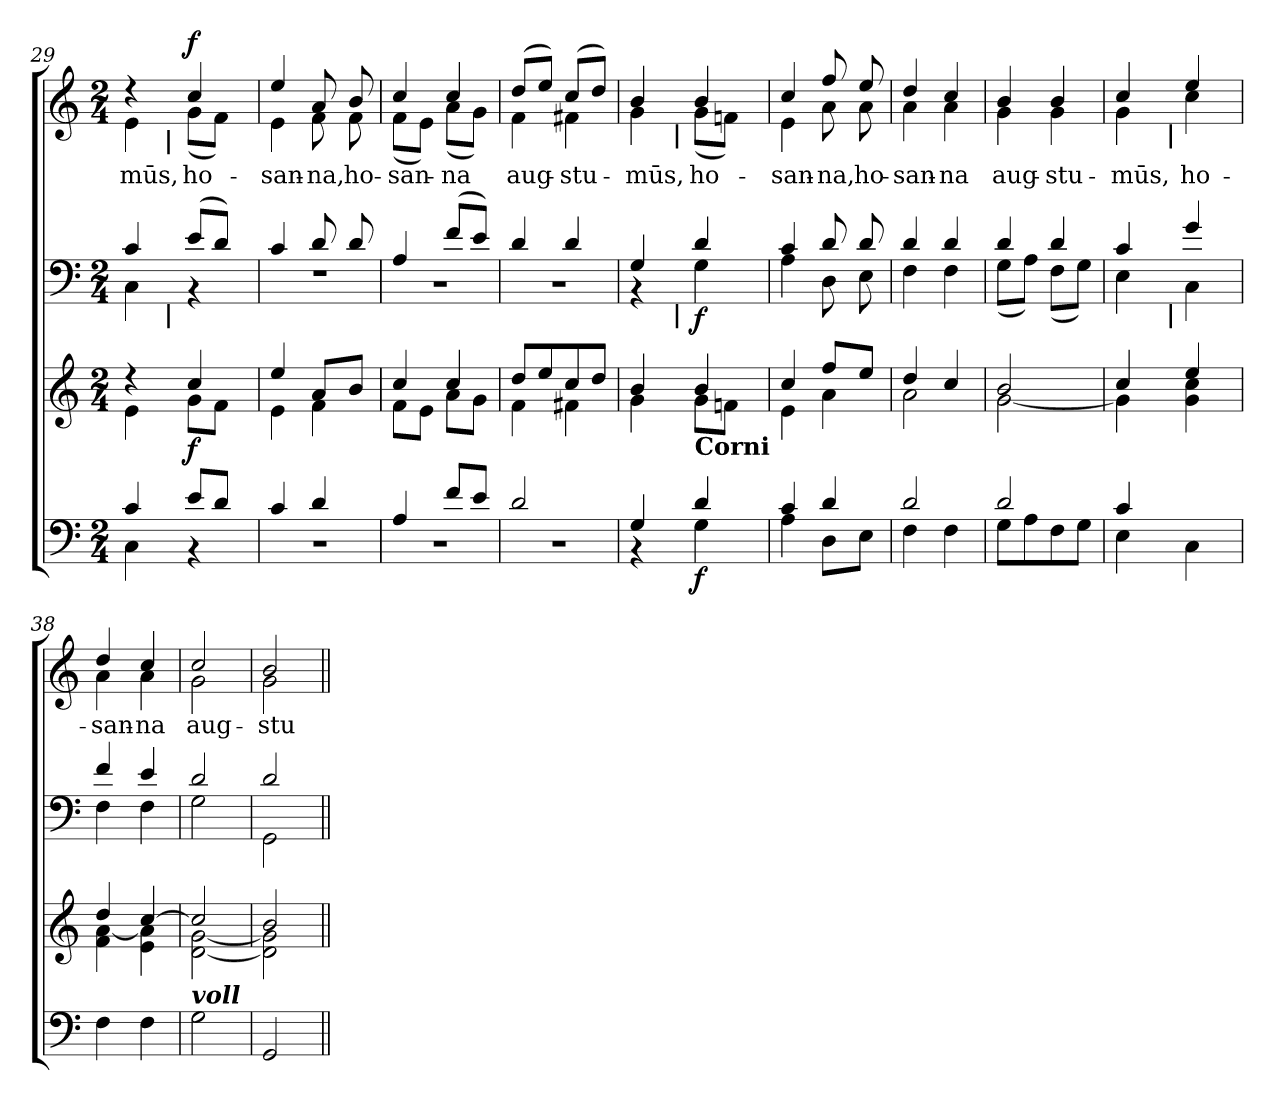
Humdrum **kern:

**kern	**dynam	**kern	**dynam	**kern	**dynam	**kern	**text	**dynam
*part4	*part4	*part3	*part3	*part2	*part2	*part1	*part1	*part1
*staff4	*staff4	*staff3	*staff3	*staff2	*staff2	*staff1	*staff1	*staff1
!!LO:LB:g=z
*clefF4	*	*clefG2	*	*clefF4	*	*clefG2	*	*
*k[]	*	*k[]	*	*k[]	*	*k[]	*	*
*C:	*	*C:	*	*C:	*	*C:	*	*
*M2/4	*	*M2/4	*	*M2/4	*	*M2/4	*	*
=29	=29	=29	=29	=29	=29	=29	=29	=29
*^	*	*^	*	*^	*	*	*	*
!	!	!	!	!	!	!	!	!	!	!LO:LY:b:color=#000000	!
*	*	*	*	*	*	*	*^	*	*^	*	*
*	*	*	*	*	*	*	*	*	*	*	*^	*	*
4ci/	4Ci\	.	4r	4ei\	.	4ci/	4Ci\	8ryy	.	4r	4ei\	8ryy	-mūs,	.
.	.	.	.	.	.	.	.	64ryy	.	.	.	64ryy	.	.
.	.	.	.	.	.	.	.	256..ryy	.	.	.	256..ryy	.	.
!	!	!	!	!	!	!	!	!	!	!	!	!LO:TX:b:B:t=|	!	!
!	!	!	!	!	!	!	!	!LO:TX:b:B:t=|	!	!	!	!	!	!
.	.	.	.	.	.	.	.	4ryy	.	.	.	4ryy	.	.
!	!	!	!	!	!	!	!	!	!	!	!	!	!LO:LY:b:color=#000000	!
8ei/L	4r	.	4cci/	8gi\L	f	(8ei/L	4r	.	.	4cci/	(8gi\L	.	ho-	f
8di/J	.	.	.	8fi\J	.	8di/J)	.	.	.	.	8fi\J)	.	.	.
.	.	.	.	.	.	.	.	16ryy	.	.	.	16ryy	.	.
.	.	.	.	.	.	.	.	32ryy	.	.	.	32ryy	.	.
.	.	.	.	.	.	.	.	128ryy	.	.	.	128ryy	.	.
.	.	.	.	.	.	.	.	1024ryy	.	.	.	1024ryy	.	.
=30	=30	=30	=30	=30	=30	=30	=30	=30	=30	=30	=30	=30	=30	=30
!	!LO:N:vis=1	!	!	!	!	!	!LO:N:vis=1	!	!	!	!	!	!	!
*	*	*	*	*	*	*	*v	*v	*	*	*	*	*	*
*	*	*	*	*	*	*	*	*	*v	*v	*v	*	*
*	*	*	*	*	*	*	*^	*	*^	*	*
*	*	*	*	*	*	*	*	*	*	*	*^	*	*
!	!	!	!	!	!	!	!	!	!	!	!	!	!LO:LY:b:color=#000000	!
*	*	*	*	*	*	*	*v	*v	*	*	*	*	*	*
*	*	*	*	*	*	*	*	*	*	*v	*v	*	*
4ci/	2r	.	4eei/	4ei\	.	4ci/	2r	.	4eei/	4ei\	-san-	.
!	!	!	!	!	!	!	!	!	!	!	!LO:LY:b:color=#000000	!
4di/	.	.	8ai/L	4fi\	.	8di/	.	.	8ai/	8fi\	-na,	.
!	!	!	!	!	!	!	!	!	!	!	!LO:LY:b:color=#000000	!
.	.	.	8bi/J	.	.	8di/	.	.	8bi/	8fi\	ho-	.
=31	=31	=31	=31	=31	=31	=31	=31	=31	=31	=31	=31	=31
!	!LO:N:vis=1	!	!	!	!	!	!LO:N:vis=1	!	!	!	!	!
!	!	!	!	!	!	!	!	!	!	!	!LO:LY:b:color=#000000	!
4Ai/	2r	.	4cci/	8fi\L	.	4Ai/	2r	.	4cci/	(8fi\L	-san-	.
.	.	.	.	8ei\J	.	.	.	.	.	8ei\J)	.	.
!	!	!	!	!	!	!	!	!	!	!	!LO:LY:b:color=#000000	!
8fi/L	.	.	4cci/	8ai\L	.	(8fi/L	.	.	4cci/	(8ai\L	-na	.
8ei/J	.	.	.	8gi\J	.	8ei/J)	.	.	.	8gi\J)	.	.
=32	=32	=32	=32	=32	=32	=32	=32	=32	=32	=32	=32	=32
!	!LO:N:vis=1	!	!	!	!	!	!LO:N:vis=1	!	!	!	!	!
!	!	!	!	!	!	!	!	!	!	!	!LO:LY:b:color=#000000	!
2di/	2r	.	8ddi/L	4fi\	.	4di/	2r	.	(8ddi/L	4fi\	aug-	.
.	.	.	8eei/	.	.	.	.	.	8eei/J)	.	.	.
!	!	!	!	!	!	!	!	!	!	!	!LO:LY:b:color=#000000	!
.	.	.	8cci/	4f#Xi\	.	4di/	.	.	(8cci/L	4f#Xi\	-stu-	.
.	.	.	8ddi/J	.	.	.	.	.	8ddi/J)	.	.	.
*	*	*	*	*	*	*	*	*	*v	*v	*	*
=33	=33	=33	=33	=33	=33	=33	=33	=33	=33	=33	=33
!	!	!	!	!	!	!	!	!	!	!LO:LY:b:color=#000000	!
*	*	*	*	*	*	*	*^	*	*^	*	*
*	*	*	*	*	*	*	*	*	*	*	*^	*	*
4Gi/	4r	.	4bi/	4gi\	.	4Gi/	4r	8ryy	.	4bi/	4gi\	8ryy	-mūs,	.
.	.	.	.	.	.	.	.	32ryy	.	.	.	32ryy	.	.
.	.	.	.	.	.	.	.	256.ryy	.	.	.	256.ryy	.	.
!	!	!	!	!	!	!	!	!	!	!	!	!LO:TX:b:B:t=|	!	!
!	!	!	!	!	!	!	!	!LO:TX:b:B:t=|	!	!	!	!	!	!
.	.	.	.	.	.	.	.	4ryy	.	.	.	4ryy	.	.
!	!	!	!LO:TX:b:B:t=Corni	!	!	!	!	!	!	!	!	!	!	!
!	!	!	!	!	!	!	!	!	!	!	!	!	!LO:LY:b:color=#000000	!
4di/	4Gi\	f	4bi/	8gi\L	.	4di/	4Gi\	.	f	4bi/	(8gi\L	.	ho-	.
.	.	.	.	8fni\J	.	.	.	.	.	.	8fni\J)	.	.	.
.	.	.	.	.	.	.	.	16ryy	.	.	.	16ryy	.	.
.	.	.	.	.	.	.	.	64ryy	.	.	.	64ryy	.	.
.	.	.	.	.	.	.	.	128ryy	.	.	.	128ryy	.	.
.	.	.	.	.	.	.	.	512ryy	.	.	.	512ryy	.	.
*	*	*	*	*	*	*	*v	*v	*	*	*	*	*	*
*	*	*	*	*	*	*	*	*	*v	*v	*v	*	*
!!LO:PB:g=z
=34	=34	=34	=34	=34	=34	=34	=34	=34	=34	=34	=34
*	*	*	*	*	*	*	*^	*	*^	*	*
*	*	*	*	*	*	*	*	*	*	*	*^	*	*
!	!	!	!	!	!	!	!	!	!	!	!	!	!LO:LY:b:color=#000000	!
*	*	*	*	*	*	*	*v	*v	*	*	*	*	*	*
*	*	*	*	*	*	*	*	*	*	*v	*v	*	*
4ci/	4Ai\	.	4cci/	4ei\	.	4ci/	4Ai\	.	4cci/	4ei\	-san-	.
!	!	!	!	!	!	!	!	!	!	!	!LO:LY:b:color=#000000	!
4di/	8Di\L	.	8ffi/L	4ai\	.	8di/	8Di\	.	8ffi/	8ai\	-na,	.
!	!	!	!	!	!	!	!	!	!	!	!LO:LY:b:color=#000000	!
.	8Ei\J	.	8eei/J	.	.	8di/	8Ei\	.	8eei/	8ai\	ho-	.
=35	=35	=35	=35	=35	=35	=35	=35	=35	=35	=35	=35	=35
!	!	!	!	!	!	!	!	!	!	!	!LO:LY:b:color=#000000	!
2di/	4Fi\	.	4ddi/	2ai\	.	4di/	4Fi\	.	4ddi/	4ai\	-san-	.
!	!	!	!	!	!	!	!	!	!	!	!LO:LY:b:color=#000000	!
.	4Fi\	.	4cci/	.	.	4di/	4Fi\	.	4cci/	4ai\	-na	.
=36	=36	=36	=36	=36	=36	=36	=36	=36	=36	=36	=36	=36
!	!	!	!	!	!	!	!	!	!	!	!LO:LY:b:color=#000000	!
2di/	8Gi\L	.	2bi/	[<2gi\	.	4di/	(8Gi\L	.	4bi/	4gi\	aug-	.
.	8Ai\	.	.	.	.	.	8Ai\J)	.	.	.	.	.
!	!	!	!	!	!	!	!	!	!	!	!LO:LY:b:color=#000000	!
.	8Fi\	.	.	.	.	4di/	(8Fi\L	.	4bi/	4gi\	-stu-	.
.	8Gi\J	.	.	.	.	.	8Gi\J)	.	.	.	.	.
*	*	*	*	*	*	*	*	*	*v	*v	*	*
=37	=37	=37	=37	=37	=37	=37	=37	=37	=37	=37	=37
!	!	!	!	!	!	!	!	!	!	!LO:LY:b:color=#000000	!
*	*	*	*	*	*	*	*^	*	*^	*	*
*	*	*	*	*	*	*	*	*	*	*	*^	*	*
4ci/	4Ei\	.	4cci/	4gi\]	.	4ci/	4Ei\	8ryy	.	4cci/	4gi\	8ryy	-mūs,	.
.	.	.	.	.	.	.	.	32ryy	.	.	.	32ryy	.	.
.	.	.	.	.	.	.	.	64ryy	.	.	.	64ryy	.	.
.	.	.	.	.	.	.	.	256..ryy	.	.	.	256..ryy	.	.
!	!	!	!	!	!	!	!	!	!	!	!	!LO:TX:b:B:t=|	!	!
!	!	!	!	!	!	!	!	!LO:TX:b:B:t=|	!	!	!	!	!	!
.	.	.	.	.	.	.	.	4ryy	.	.	.	4ryy	.	.
!	!	!	!	!	!	!	!	!	!	!	!	!	!LO:LY:b:color=#000000	!
4Ci\	4ryy	.	4eei/	4gi\ 4cci	.	4gi/	4Ci\	.	.	4eei/	4cci\	.	ho-	.
.	.	.	.	.	.	.	.	16ryy	.	.	.	16ryy	.	.
.	.	.	.	.	.	.	.	128ryy	.	.	.	128ryy	.	.
.	.	.	.	.	.	.	.	1024ryy	.	.	.	1024ryy	.	.
*	*	*	*	*	*	*	*v	*v	*	*	*	*	*	*
*v	*v	*	*	*	*	*	*	*	*v	*v	*v	*	*
=38	=38	=38	=38	=38	=38	=38	=38	=38	=38	=38
*^	*	*	*	*	*	*^	*	*^	*	*
*	*	*	*	*	*	*	*	*	*	*	*^	*	*
!	!	!	!	!	!	!	!	!	!	!	!	!	!LO:LY:b:color=#000000	!
*	*	*	*	*	*	*	*v	*v	*	*	*	*	*	*
*v	*v	*	*	*	*	*	*	*	*	*v	*v	*	*
4Fi\	.	4ddi/	4fi\ [<4ai	.	4fi/	4Fi\	.	4ddi/	4ai\	-san-	.
!	!	!	!	!	!	!	!	!	!	!LO:LY:b:color=#000000	!
4Fi\	.	[>4cci/	4ei\ 4ai]	.	4ei/	4Fi\	.	4cci/	4ai\	-na	.
=39	=39	=39	=39	=39	=39	=39	=39	=39	=39	=39	=39
!LO:TX:a:Bi:t=voll	!	!	!	!	!	!	!	!	!	!	!
!	!	!	!	!	!	!	!	!	!	!LO:LY:b:color=#000000	!
2Gi\	.	2cci/]	[<2di\ [<2gi	.	2di/	2Gi\	.	2cci/	2gi\	aug-	.
=40	=40	=40	=40	=40	=40	=40	=40	=40	=40	=40	=40
!	!	!	!	!	!	!	!	!	!	!LO:LY:b:color=#000000	!
2GGi/	.	2bi/	2di\] 2gi]	.	2di/	2GGi\	.	2bi/	2gi\	-stu-	.
*	*	*v	*v	*	*	*	*	*v	*v	*	*
*	*	*	*	*v	*v	*	*	*	*
=||	=||	=||	=||	=||	=||	=||	=||	=||
*-	*-	*-	*-	*-	*-	*-	*-	*-
